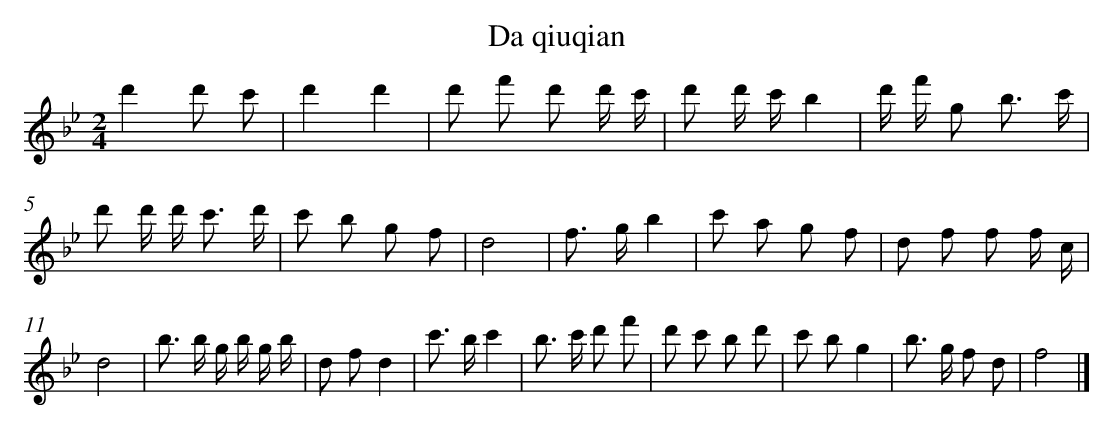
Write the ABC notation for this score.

X:1
T: Da qiuqian
L: 1/8
M: 2/4
K: Bb
d'2d' c' [I:setbarnb 1]|
d'2d'2 |
d' f' d' d'/ c'/ |
d' d'/ c'/b2 |
d'/ f'/ g b3/ c'/ |
d' d'/ d'< c' d'/ |
c' b g f |
d4 |
f> gb2 |
c' a g f |
d f f f/ c/ |
d4 |
b> b g/ b/ g/ b/ |
d fd2 |
c'> bc'2 |
b> c' d' f' |
d' c' b d' |
c' bg2 |
b> g f d |
f4 |]
